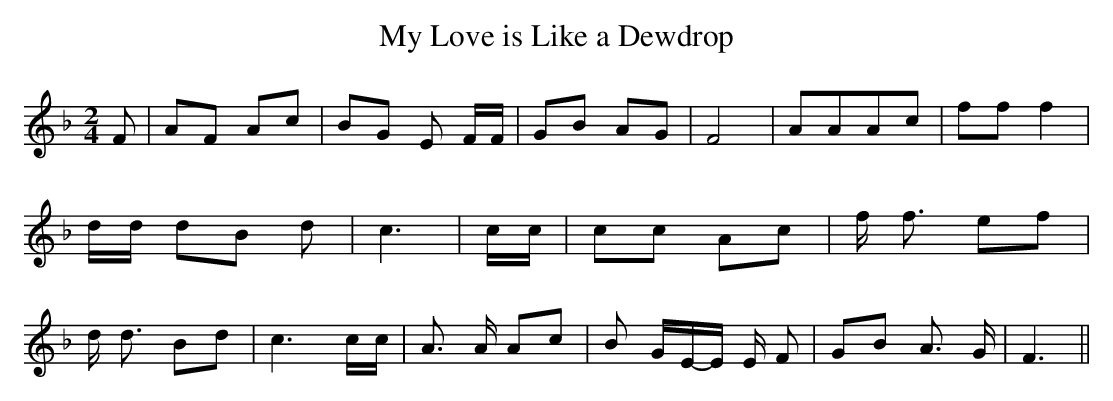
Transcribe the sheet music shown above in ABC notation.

X:1
T:My Love is Like a Dewdrop
M:2/4
L:1/8
K:F
 F| AF Ac|B-G E F/2F/2| GB AG| F4| AAA-c| ff f2| d/2d/2 dB d| c3| c/2c/2|\
 cc Ac| f/2 f3/2 ef| d/2 d3/2 Bd| c3 c/2c/2| A3/2 A/2 Ac| B G/2E/2-E/2 E/2 F|\
 GB A3/2 G/2| F3||
